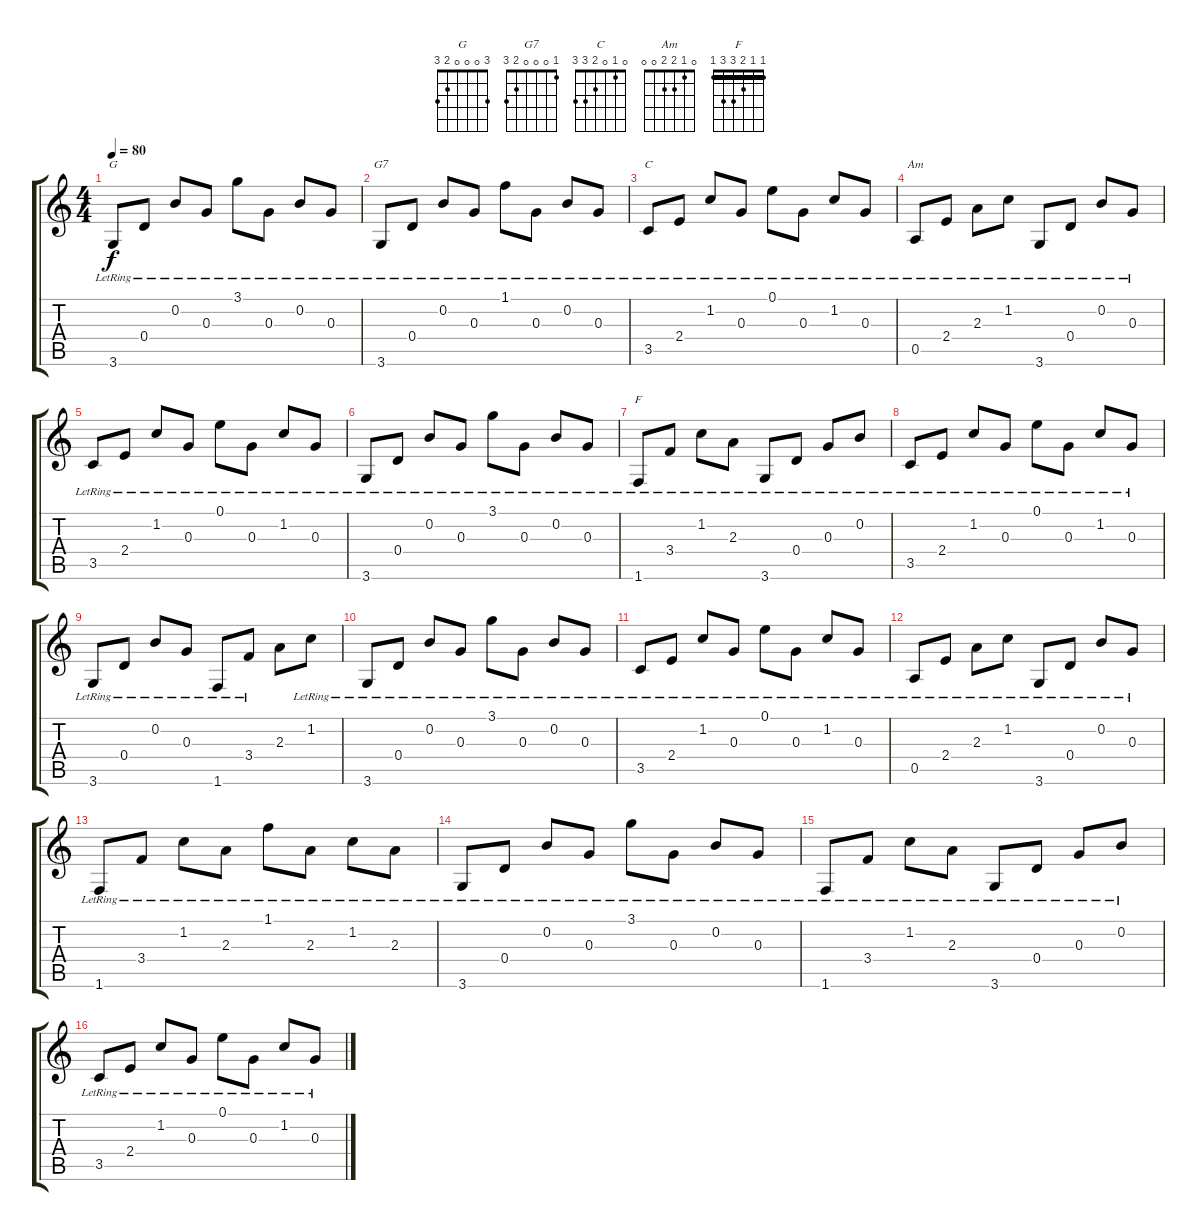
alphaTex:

\track "" {instrument acousticguitarnylon}
\staff {score tabs}
\tuning (E4 B3 G3 D3 A2 E2) {hide}
\chord ("G" 3 0 0 0 2 3)
\chord ("G7" 1 0 0 0 2 3)
\chord ("C" 0 1 0 2 3 3)
\chord ("Am" 0 1 2 2 0 0)
\chord ("F" 1 1 2 3 3 1) {barre 1}
\ts (4 4)
\tempo 80
\clef g2
\ks c
3.6{lr}.8{ch "G" txt "" dy f} 0.4{lr}.8 0.2{lr}.8 0.3{lr}.8 3.1{lr}.8 0.3{lr}.8 0.2{lr}.8 0.3{lr}.8 |
3.6{lr}.8{ch "G7"} 0.4{lr}.8 0.2{lr}.8 0.3{lr}.8 1.1{lr}.8 0.3{lr}.8 0.2{lr}.8 0.3{lr}.8 |
3.5{lr}.8{ch "C" txt ""} 2.4{lr}.8 1.2{lr}.8{txt ""} 0.3{lr}.8 0.1{lr}.8{txt ""} 0.3{lr}.8 1.2{lr}.8{txt ""} 0.3{lr}.8 |
0.5{lr}.8{ch "Am" txt ""} 2.4{lr}.8 2.3{lr}.8{txt ""} 1.2{lr}.8{txt ""} 3.6{lr}.8 0.4{lr}.8 0.2{lr}.8 0.3{lr}.8 |
3.5{lr}.8{txt ""} 2.4{lr}.8 1.2{lr}.8{txt ""} 0.3{lr}.8{txt ""} 0.1{lr}.8{txt ""} 0.3{lr}.8{txt ""} 1.2{lr}.8 0.3{lr}.8 |
3.6{lr}.8{txt ""} 0.4{lr}.8 0.2{lr}.8 0.3{lr}.8 3.1{lr}.8 0.3{lr}.8 0.2{lr}.8 0.3{lr}.8 |
1.6{lr}.8{ch "F" txt ""} 3.4{lr}.8 1.2{lr}.8 2.3{lr}.8{txt ""} 3.6{lr}.8{txt ""} 0.4{lr}.8 0.3{lr}.8{txt ""} 0.2{lr}.8 |
3.5{lr}.8{txt ""} 2.4{lr}.8{txt ""} 1.2{lr}.8 0.3{lr}.8{txt ""} 0.1{lr}.8 0.3{lr}.8 1.2{lr}.8 0.3{lr}.8{txt ""} |
3.6{lr}.8{txt ""} 0.4{lr}.8{txt ""} 0.2{lr}.8{txt ""} 0.3{lr}.8{txt ""} 1.6{lr}.8{txt ""} 3.4{lr}.8 2.3.8{txt ""} 1.2{lr}.8{txt ""} |
3.6{lr}.8 0.4{lr}.8{txt ""} 0.2{lr}.8 0.3{lr}.8 3.1{lr}.8 0.3{lr}.8 0.2{lr}.8 0.3{lr}.8 |
3.5{lr}.8{txt ""} 2.4{lr}.8 1.2{lr}.8{txt ""} 0.3{lr}.8 0.1{lr}.8{txt ""} 0.3{lr}.8 1.2{lr}.8{txt ""} 0.3{lr}.8 |
0.5{lr}.8{txt ""} 2.4{lr}.8 2.3{lr}.8{txt ""} 1.2{lr}.8 3.6{lr}.8{txt ""} 0.4{lr}.8 0.2{lr}.8 0.3{lr}.8 |
1.6{lr}.8{txt ""} 3.4{lr}.8 1.2{lr}.8{txt ""} 2.3{lr}.8{txt ""} 1.1{lr}.8{txt ""} 2.3{lr}.8 1.2{lr}.8{txt ""} 2.3{lr}.8{txt ""} |
3.6{lr}.8 0.4{lr}.8 0.2{lr}.8 0.3{lr}.8 3.1{lr}.8 0.3{lr}.8 0.2{lr}.8 0.3{lr}.8 |
1.6{lr}.8{txt ""} 3.4{lr}.8 1.2{lr}.8 2.3{lr}.8{txt ""} 3.6{lr}.8{txt ""} 0.4{lr}.8 0.3{lr}.8{txt ""} 0.2{lr}.8 |
3.5{lr}.8{txt ""} 2.4{lr}.8{txt ""} 1.2{lr}.8 0.3{lr}.8{txt ""} 0.1{lr}.8 0.3{lr}.8 1.2{lr}.8 0.3{lr}.8{txt ""}
